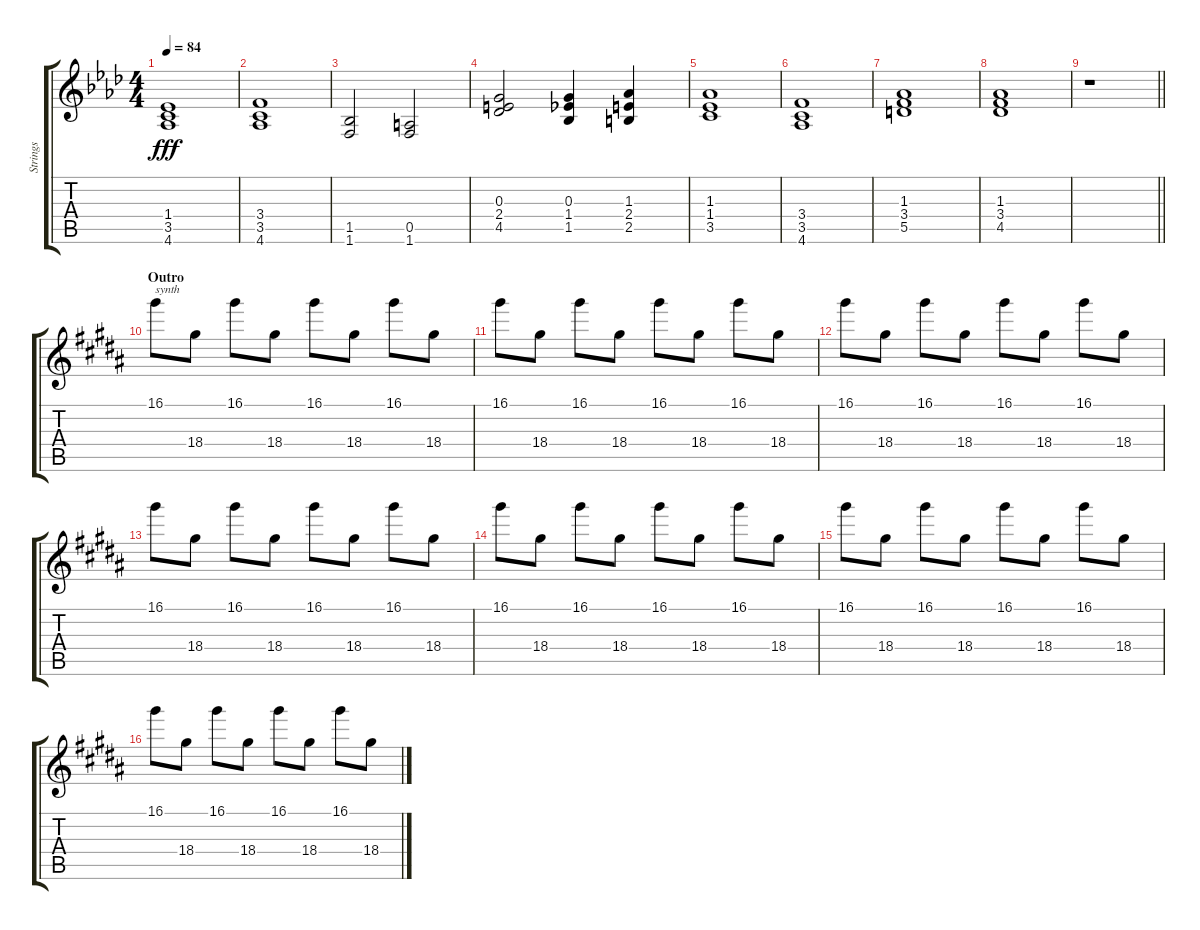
\track ("Strings" "Strings") {instrument stringensemble1}
\staff {score tabs}
\tuning (E5 B4 G4 D4 A3 E3) {hide}
\ts (4 4)
\tempo 84
\clef g2
\ks ab
(1.4 3.5 4.6).1{dy fff} |
(3.4 3.5 4.6).1 |
(1.5 1.6).2 (0.5 1.6).2 |
(0.3 2.4 4.5).2 (0.3 1.4 1.5).4 (1.3 2.4 2.5).4 |
(1.3 1.4 3.5).1 |
(3.4 3.5 4.6).1 |
(1.3 3.4 5.5).1 |
(1.3 3.4 4.5).1 |
\barLineRight lightlight
r.1 |
\section ("" "Outro")
\ks b
16.1.8{txt "synth" volume 8 instrument pad8sweep} 18.4.8 16.1.8 18.4.8 16.1.8 18.4.8 16.1.8 18.4.8 |
16.1.8 18.4.8 16.1.8 18.4.8 16.1.8 18.4.8 16.1.8 18.4.8 |
16.1.8 18.4.8 16.1.8 18.4.8 16.1.8 18.4.8 16.1.8 18.4.8 |
16.1.8 18.4.8 16.1.8 18.4.8 16.1.8 18.4.8 16.1.8 18.4.8 |
16.1.8 18.4.8 16.1.8 18.4.8 16.1.8 18.4.8 16.1.8 18.4.8 |
16.1.8 18.4.8 16.1.8 18.4.8 16.1.8 18.4.8 16.1.8 18.4.8 |
16.1.8 18.4.8 16.1.8 18.4.8 16.1.8 18.4.8 16.1.8 18.4.8
